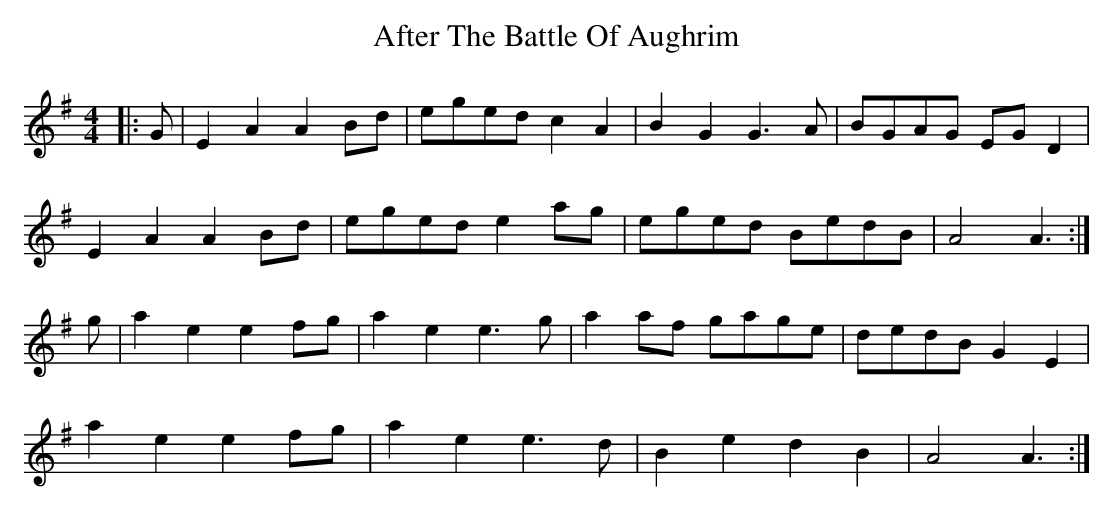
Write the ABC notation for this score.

X:1
T: After The Battle Of Aughrim
M: 4/4
L: 1/8
K: Ador
|:G|E2A2 A2Bd|eged c2A2|B2G2 G3A|BGAG EGD2|
E2A2 A2Bd|eged e2ag|eged BedB|A4 A3:|
g|a2e2 e2fg|a2e2 e3g|a2af gage|dedB G2E2|
a2e2 e2fg|a2e2 e3d|B2e2 d2B2|A4 A3:|
